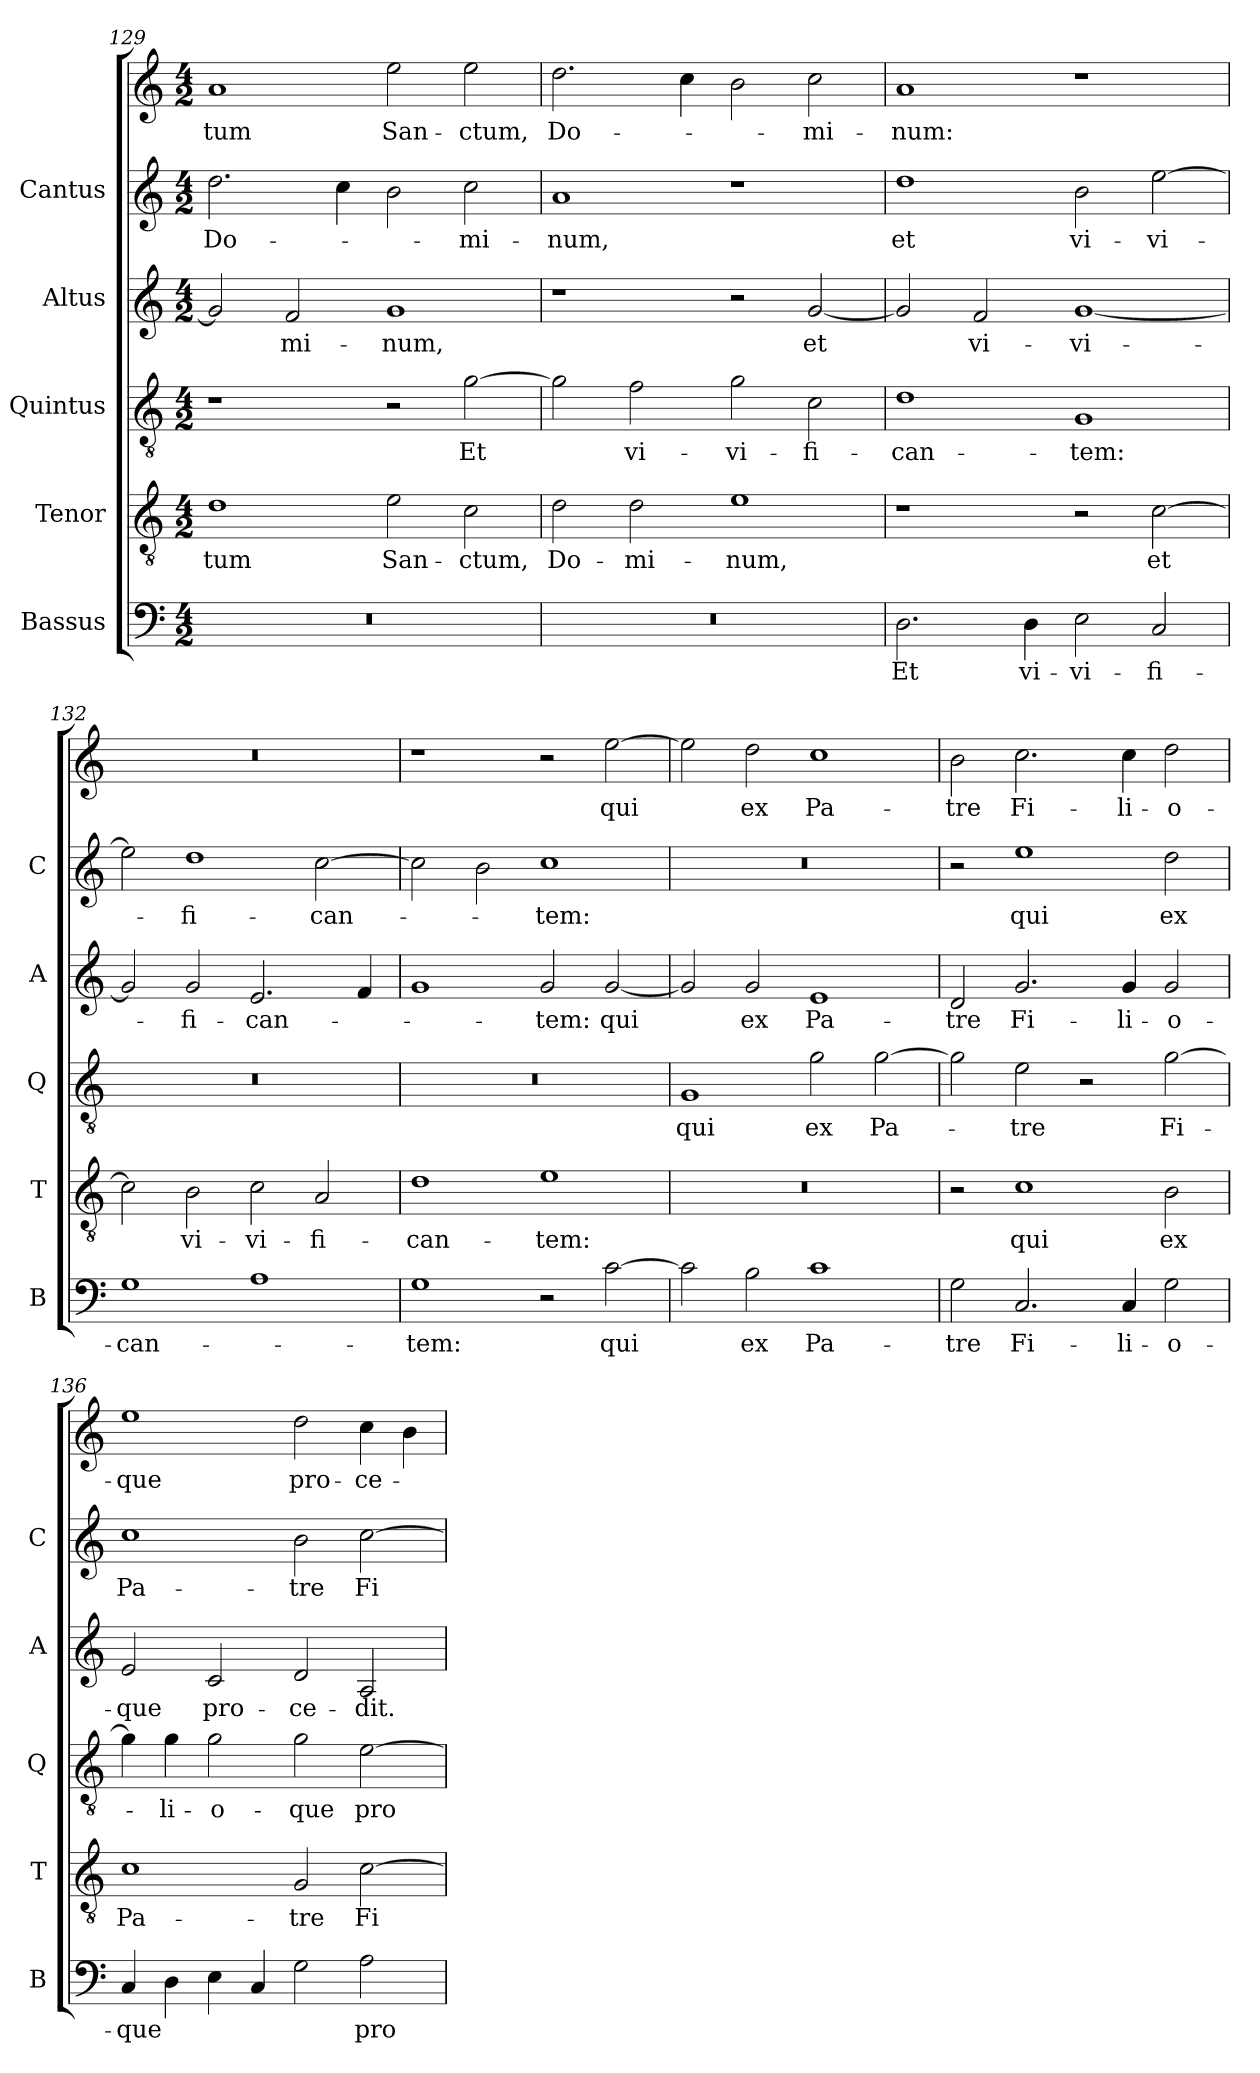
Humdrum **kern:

**kern	**text	**kern	**text	**kern	**text	**kern	**text	**kern	**text	**kern	**text
*part6	*part6	*part5	*part5	*part4	*part4	*part3	*part3	*part2	*part2	*part1	*part1
*staff6	*staff6	*staff5	*staff5	*staff4	*staff4	*staff3	*staff3	*staff2	*staff2	*staff1	*staff1
*I"Bassus	*	*I"Tenor	*	*I"Quintus	*	*I"Altus	*	*I"Cantus	*	*	*
*I'B	*	*I'T	*	*I'Q	*	*I'A	*	*I'C	*	*	*
*clefF4	*	*clefGv2	*	*clefGv2	*	*clefG2	*	*clefG2	*	*clefG2	*
*	*	*ITrd7c12	*	*ITrd7c12	*	*	*	*	*	*	*
*k[]	*	*k[]	*	*k[]	*	*k[]	*	*k[]	*	*k[]	*
*C:	*	*C:	*	*C:	*	*C:	*	*C:	*	*C:	*
*M4/2	*	*M4/2	*	*M4/2	*	*M4/2	*	*M4/2	*	*M4/2	*
=129	=129	=129	=129	=129	=129	=129	=129	=129	=129	=129	=129
0r	.	1D\	-tum	1r	.	2g/]	.	2.dd\	Do-	1a/	-tum
.	.	.	.	.	.	2f/	-mi-	.	.	.	.
.	.	.	.	.	.	.	.	4cc\	.	.	.
.	.	2E\	San-	2r	.	1g/	-num,	2b\	.	2ee\	San-
.	.	2C\	-ctum,	[2G\	Et	.	.	2cc\	-mi-	2ee\	-ctum,
=130	=130	=130	=130	=130	=130	=130	=130	=130	=130	=130	=130
0r	.	2D\	Do-	2G\]	.	1r	.	1a/	-num,	2.dd\	Do-
.	.	2D\	-mi-	2F\	vi-	.	.	.	.	.	.
.	.	.	.	.	.	.	.	.	.	4cc\	.
.	.	1E\	-num,	2G\	-vi-	2r	.	1r	.	2b\	.
.	.	.	.	2C\	-fi-	[2g/	et	.	.	2cc\	-mi-
=131	=131	=131	=131	=131	=131	=131	=131	=131	=131	=131	=131
2.D\	Et	1r	.	1D\	-can-	2g/]	.	1dd\	et	1a/	-num:
.	.	.	.	.	.	2f/	vi-	.	.	.	.
4D\	vi-	.	.	.	.	.	.	.	.	.	.
2E\	-vi-	2r	.	1GG/	-tem:	[1g/	-vi-	2b\	vi-	1r	.
2C/	-fi-	[2C\	et	.	.	.	.	[2ee\	-vi-	.	.
=132	=132	=132	=132	=132	=132	=132	=132	=132	=132	=132	=132
1G\	-can-	2C\]	.	0r	.	2g/]	.	2ee\]	.	0r	.
.	.	2BB\	vi-	.	.	2g/	-fi-	1dd\	-fi-	.	.
1A\	.	2C\	-vi-	.	.	2.e/	-can-	.	.	.	.
.	.	2AA/	-fi-	.	.	.	.	[2cc\	-can-	.	.
.	.	.	.	.	.	4f/	.	.	.	.	.
=133	=133	=133	=133	=133	=133	=133	=133	=133	=133	=133	=133
1G\	-tem:	1D\	-can-	0r	.	1g/	.	2cc\]	.	1r	.
.	.	.	.	.	.	.	.	2b\	.	.	.
2r	.	1E\	-tem:	.	.	2g/	-tem:	1cc\	-tem:	2r	.
[2c\	qui	.	.	.	.	[2g/	qui	.	.	[2ee\	qui
=134	=134	=134	=134	=134	=134	=134	=134	=134	=134	=134	=134
2c\]	.	0r	.	1GG/	qui	2g/]	.	0r	.	2ee\]	.
2B\	ex	.	.	.	.	2g/	ex	.	.	2dd\	ex
1c\	Pa-	.	.	2G\	ex	1e/	Pa-	.	.	1cc\	Pa-
.	.	.	.	[2G\	Pa-	.	.	.	.	.	.
=135	=135	=135	=135	=135	=135	=135	=135	=135	=135	=135	=135
2G\	-tre	2r	.	2G\]	.	2d/	-tre	2r	.	2b\	-tre
2.C/	Fi-	1C\	qui	2E\	-tre	2.g/	Fi-	1ee\	qui	2.cc\	Fi-
.	.	.	.	2r	.	.	.	.	.	.	.
4C/	-li-	.	.	.	.	4g/	-li-	.	.	4cc\	-li-
2G\	-o-	2BB\	ex	[2G\	Fi-	2g/	-o-	2dd\	ex	2dd\	-o-
=136	=136	=136	=136	=136	=136	=136	=136	=136	=136	=136	=136
4C/	-que	1C\	Pa-	4G\]	.	2e/	-que	1cc\	Pa-	1ee\	-que
4D\	.	.	.	4G\	-li-	.	.	.	.	.	.
4E\	.	.	.	2G\	-o-	2c/	pro-	.	.	.	.
4C/	.	.	.	.	.	.	.	.	.	.	.
2G\	.	2GG/	-tre	2G\	-que	2d/	-ce-	2b\	-tre	2dd\	pro-
2A\	pro-	[2C\	Fi-	[2E\	pro-	2A/	-dit.	[2cc\	Fi-	4cc\	-ce-
.	.	.	.	.	.	.	.	.	.	4b\	.
=	=	=	=	=	=	=	=	=	=	=	=
*-	*-	*-	*-	*-	*-	*-	*-	*-	*-	*-	*-
